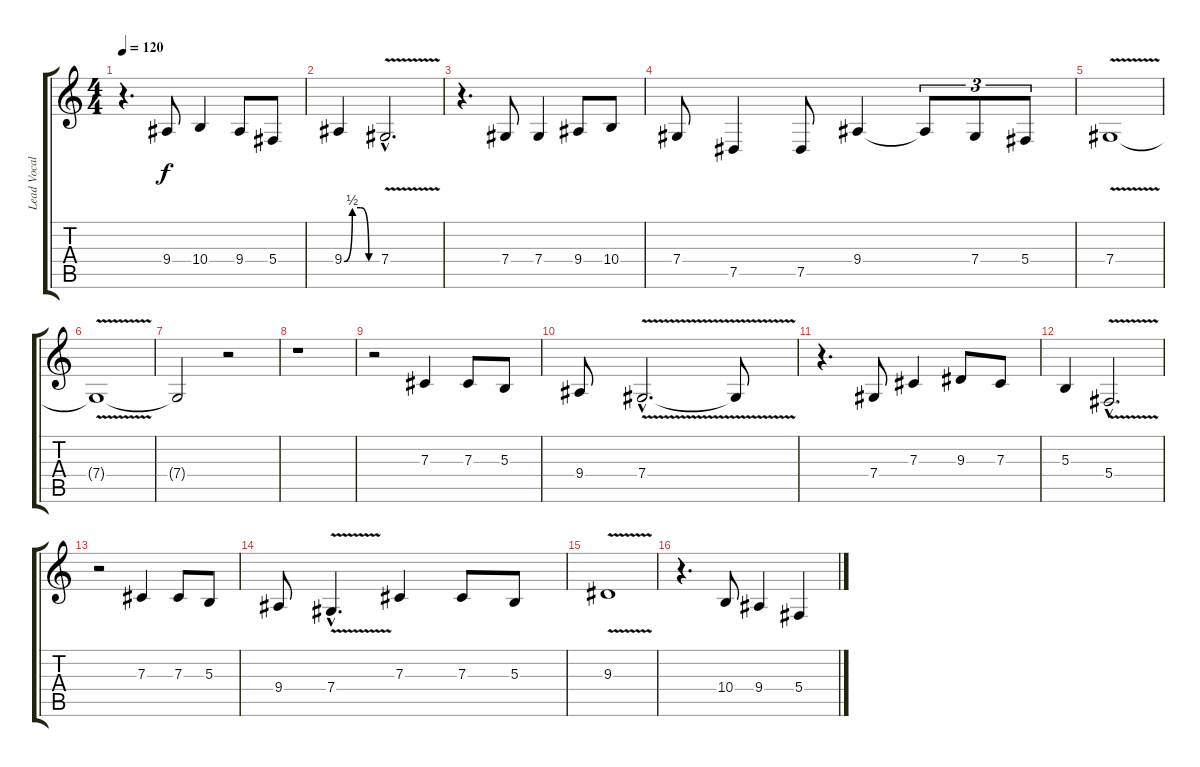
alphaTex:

\track ("Lead Vocal" "Lead Vocal") {instrument tenorsax}
\staff {score tabs}
\tuning (Eb4 Bb3 Gb3 Db3 Ab2 Eb2) {hide}
\ts (4 4)
\tempo 120
\clef g2
\ks c
r.4{d dy f} 9.4.8 10.4.4 9.4.8 5.4.8 |
9.4{be (custom 0 0 15 2 30 2 45 0 60 0)}.4 7.4{v hac}.2{d} |
r.4{d} 7.4.8 7.4.4 9.4.8 10.4.8 |
7.4.8 7.5.4 7.5.8 9.4.4 9.4{t}.8{tu (3 2)} 7.4.8{tu (3 2)} 5.4.8{tu (3 2)} |
7.4{v}.1 |
7.4{t}.1 |
7.4{t}.2 r.2 |
r.1 |
r.2 7.3.4 7.3.8 5.3.8 |
9.4.8 7.4{v hac}.2{d} 7.4{t}.8 |
r.4{d} 7.4.8 7.3.4 9.3.8 7.3.8 |
5.3.4 5.4{v hac}.2{d} |
r.2 7.3.4 7.3.8 5.3.8 |
9.4.8 7.4{v hac}.4{d} 7.3.4 7.3.8 5.3.8 |
9.3{v}.1 |
r.4{d} 10.4.8 9.4.4 5.4.4
